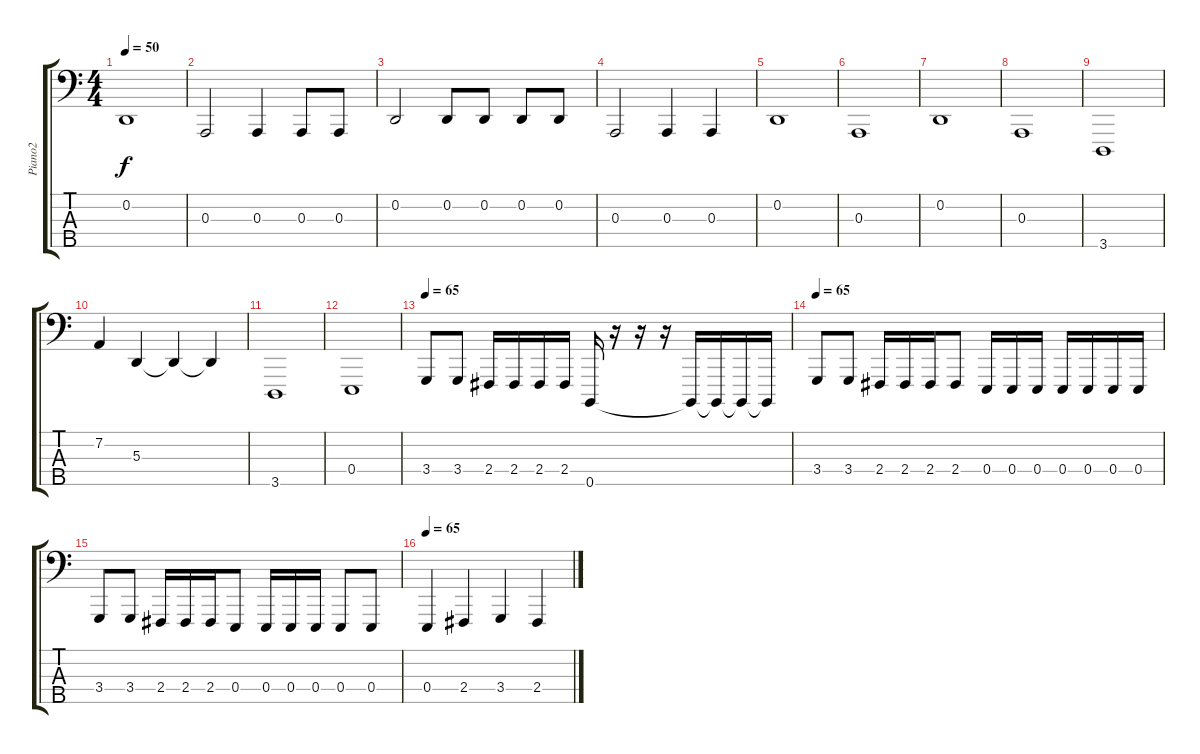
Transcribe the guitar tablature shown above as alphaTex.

\track ("Piano2" "Piano2") {instrument acousticgrandpiano}
\staff {score tabs}
\tuning (G2 D2 A1 E1 B0) {hide}
\ts (4 4)
\tempo 50
\clef f4
\ks c
0.2.1{dy f volume 9 instrument electricbassfinger} |
0.3.2 0.3.4 0.3.8 0.3.8 |
0.2.2 0.2.8 0.2.8 0.2.8 0.2.8 |
0.3.2 0.3.4 0.3.4 |
0.2.1 |
0.3.1 |
0.2.1 |
0.3.1 |
3.5.1 |
7.2.4 5.3.4 5.3{t}.4 5.3{t}.4 |
3.5.1 |
0.4.1 |
\tempo 65
3.4.8 3.4.8 2.4.16 2.4.16 2.4.16 2.4.16 0.5.16 r.16 r.16 r.16 0.5{t}.16 0.5{t}.16 0.5{t}.16 0.5{t}.16 |
\tempo 65
3.4.8 3.4.8 2.4.16 2.4.16 2.4.16 2.4.8 0.4.16 0.4.16 0.4.16 0.4.16 0.4.16 0.4.16 0.4.16 |
3.4.8 3.4.8 2.4.16 2.4.16 2.4.16 0.4.8 0.4.16 0.4.16 0.4.16 0.4.8 0.4.8 |
\tempo 65
0.4.4 2.4.4 3.4.4 2.4.4
